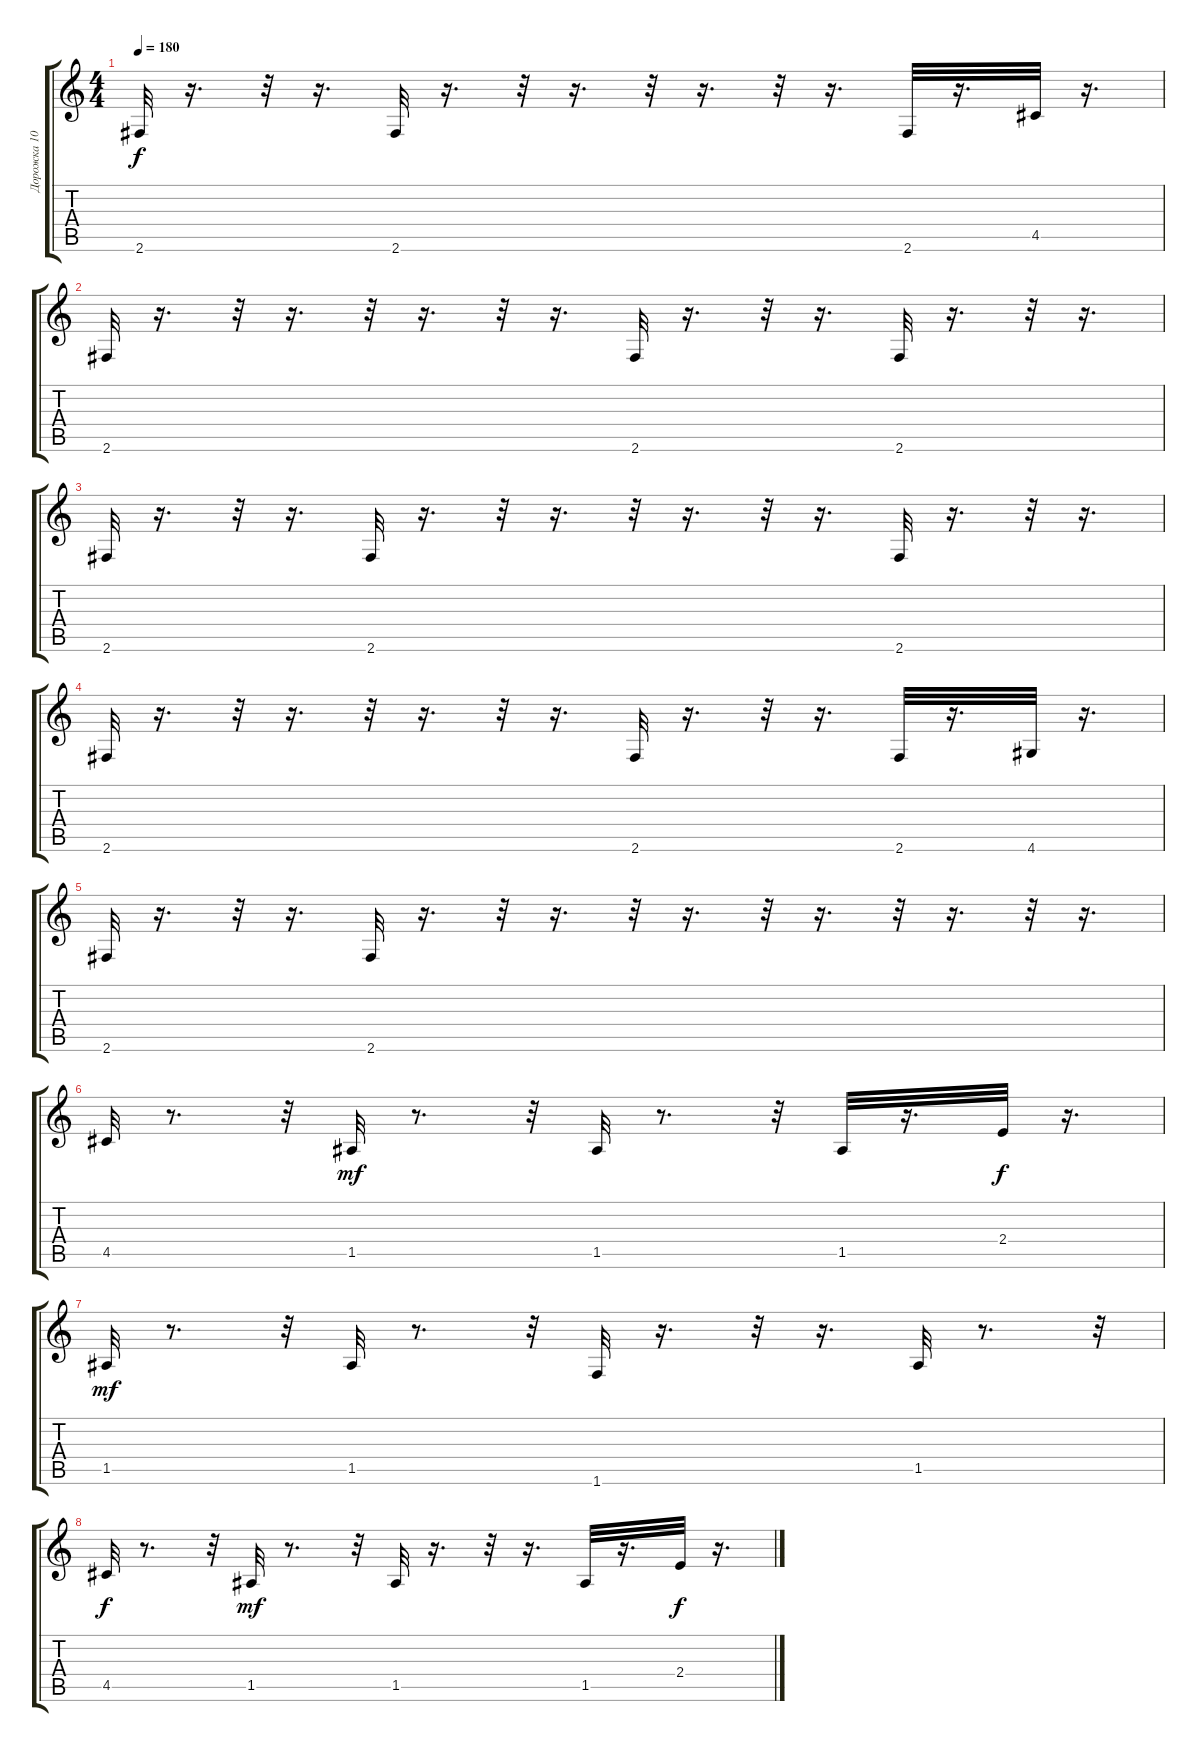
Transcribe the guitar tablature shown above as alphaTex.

\track ("Дорожка 10" "Дорожка 10") {instrument acousticguitarnylon}
\staff {score tabs}
\tuning (E4 B3 G3 D3 A2 E2) {hide}
\ts (4 4)
\tempo 180
\clef g2
\ks c
2.6.32{dy f} r.16{d} r.32 r.16{d} 2.6.32 r.16{d} r.32 r.16{d} r.32 r.16{d} r.32 r.16{d} 2.6.32 r.16{d} 4.5.32 r.16{d} |
2.6.32 r.16{d} r.32 r.16{d} r.32 r.16{d} r.32 r.16{d} 2.6.32 r.16{d} r.32 r.16{d} 2.6.32 r.16{d} r.32 r.16{d} |
2.6.32 r.16{d} r.32 r.16{d} 2.6.32 r.16{d} r.32 r.16{d} r.32 r.16{d} r.32 r.16{d} 2.6.32 r.16{d} r.32 r.16{d} |
2.6.32 r.16{d} r.32 r.16{d} r.32 r.16{d} r.32 r.16{d} 2.6.32 r.16{d} r.32 r.16{d} 2.6.32 r.16{d} 4.6.32 r.16{d} |
2.6.32 r.16{d} r.32 r.16{d} 2.6.32 r.16{d} r.32 r.16{d} r.32 r.16{d} r.32 r.16{d} r.32 r.16{d} r.32 r.16{d} |
4.5.32 r.8{d} r.32 1.5.32{dy mf} r.8{d} r.32 1.5.32 r.8{d} r.32 1.5.32 r.16{d} 2.4.32{dy f} r.16{d} |
1.5.32{dy mf} r.8{d} r.32 1.5.32 r.8{d} r.32 1.6.32 r.16{d} r.32 r.16{d} 1.5.32 r.8{d} r.32 |
4.5.32{dy f} r.8{d} r.32 1.5.32{dy mf} r.8{d} r.32 1.5.32 r.16{d} r.32 r.16{d} 1.5.32 r.16{d} 2.4.32{dy f} r.16{d}
